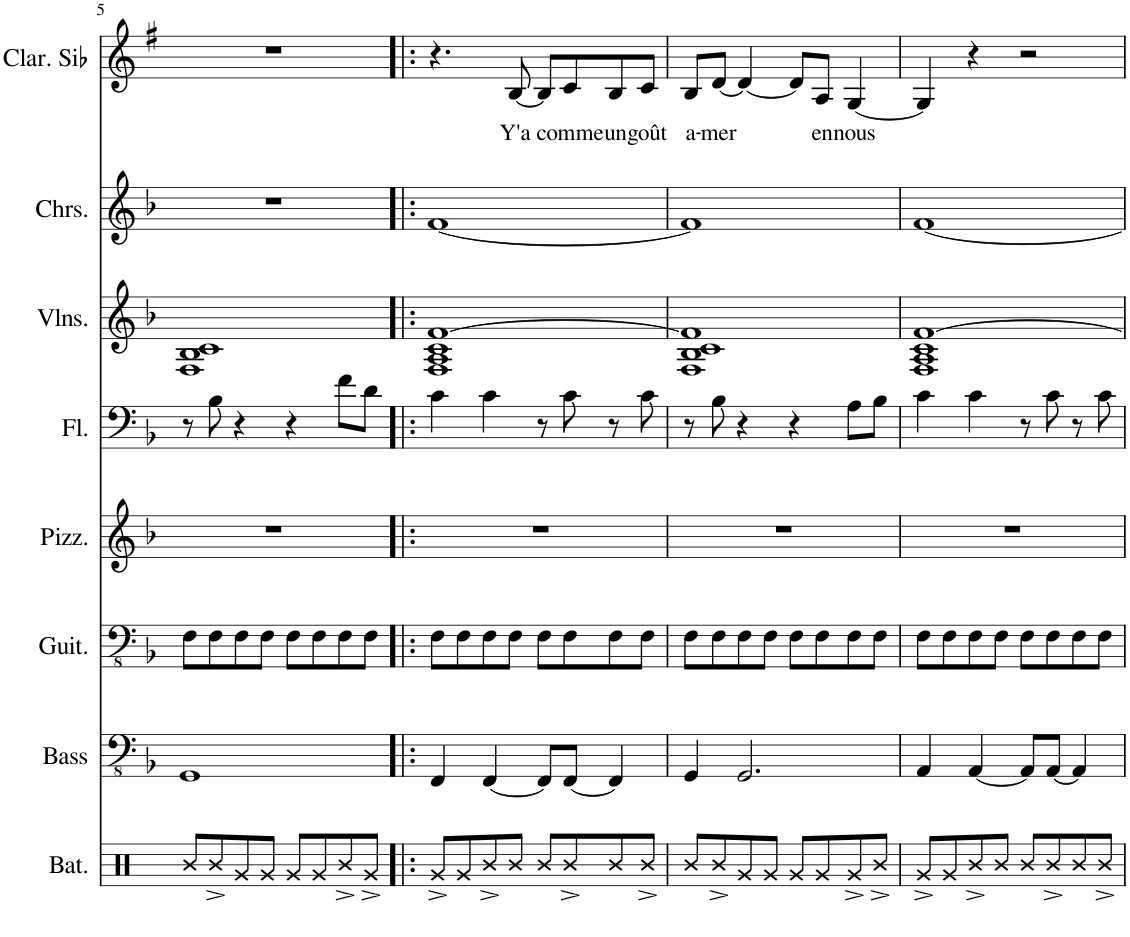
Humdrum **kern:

**kern	**kern	**kern	**kern	**kern	**kern	**kern	**kern	**text
*part8	*part7	*part6	*part5	*part4	*part3	*part2	*part1	*part1
*staff8	*staff7	*staff6	*staff5	*staff4	*staff3	*staff2	*staff1	*staff1
*I"Batterie	*I"Basse acoustique	*I"Guitare mute	*I"Pizzicato	*I"Flûte	*I"Violons	*I"Choeurs	*I"Clarinette en Sib	*
*I'Bat.	*I'Bass	*I'Guit.	*I'Pizz.	*I'Fl.	*I'Vlns.	*I'Chrs.	*I'Clar. Sib	*
!!LO:PB:g=z
*clefX	*clefFv4	*clefFv4	*clefG2	*clefF4	*clefG2	*clefG2	*clefG2	*
*	*	*	*	*	*	*	*Trd1c2	*
*k[]	*k[b-]	*k[b-]	*k[b-]	*k[b-]	*k[b-]	*k[b-]	*k[f#]	*
*M4/4	*M4/4	*M4/4	*M4/4	*M4/4	*M4/4	*M4/4	*M4/4	*
=5	=5	=5	=5	=5	=5	=5	=5	=5
8R/L	1GGG	8FF\L	1r	8r	1F 1B- 1c	1r	1r	.
8R^/	.	8FF\	.	8B-\	.	.	.	.
8Rg/	.	8FF\	.	4r	.	.	.	.
8Rg/J	.	8FF\J	.	.	.	.	.	.
8Rg/L	.	8FF\L	.	4r	.	.	.	.
8Rg/	.	8FF\	.	.	.	.	.	.
8R^/	.	8FF\	.	8f\L	.	.	.	.
8Rg^/J	.	8FF\J	.	8d\J	.	.	.	.
=6!|:	=6!|:	=6!|:	=6!|:	=6!|:	=6!|:	=6!|:	=6!|:	=6!|:
8Rg^/L	4FFF/	8FF\L	1r	4c\	1F 1A 1c [1f	[1f	4.r	.
8Rg/	.	8FF\	.	.	.	.	.	.
8R^/	[4FFF/	8FF\	.	4c\	.	.	.	.
!	!	!	!	!	!	!	!	!LO:LY:b
8R/J	.	8FF\J	.	.	.	.	[8B/	Y'a
8R/L	8FFF/L]	8FF\L	.	8r	.	.	8B/L]	.
!	!	!	!	!	!	!	!	!LO:LY:b
8R^/	[8FFF/J	8FF\	.	8c\	.	.	8c/	comme
!	!	!	!	!	!	!	!	!LO:LY:b
8R/	4FFF/]	8FF\	.	8r	.	.	8B/	un
!	!	!	!	!	!	!	!	!LO:LY:b
8R^/J	.	8FF\J	.	8c\	.	.	8c/J	goût
=7	=7	=7	=7	=7	=7	=7	=7	=7
!	!	!	!	!	!	!	!	!LO:LY:b
8R/L	4GGG/	8FF\L	1r	8r	1F 1B- 1c 1f]	1f]	8B/L	a-
!	!	!	!	!	!	!	!	!LO:LY:b
8R^/	.	8FF\	.	8B-\	.	.	[8d/J	-mer
8Rg/	2.GGG/	8FF\	.	4r	.	.	4d/_	.
8Rg/J	.	8FF\J	.	.	.	.	.	.
8Rg/L	.	8FF\L	.	4r	.	.	8d/L]	.
!	!	!	!	!	!	!	!	!LO:LY:b
8Rg/	.	8FF\	.	.	.	.	8A/J	en
!	!	!	!	!	!	!	!	!LO:LY:b
8Rg^/	.	8FF\	.	8A\L	.	.	[4G/	nous
8R^/J	.	8FF\J	.	8B-\J	.	.	.	.
=8	=8	=8	=8	=8	=8	=8	=8	=8
8Rg^/L	4AAA/	8FF\L	1r	4c\	1F 1A 1c [1f	[1f	4G/]	.
8Rg/	.	8FF\	.	.	.	.	.	.
8R^/	[4AAA/	8FF\	.	4c\	.	.	4r	.
8R/J	.	8FF\J	.	.	.	.	.	.
8R/L	8AAA/L]	8FF\L	.	8r	.	.	2r	.
8R^/	[8AAA/J	8FF\	.	8c\	.	.	.	.
8R/	4AAA/]	8FF\	.	8r	.	.	.	.
8R^/J	.	8FF\J	.	8c\	.	.	.	.
=	=	=	=	=	=	=	=	=
*-	*-	*-	*-	*-	*-	*-	*-	*-
